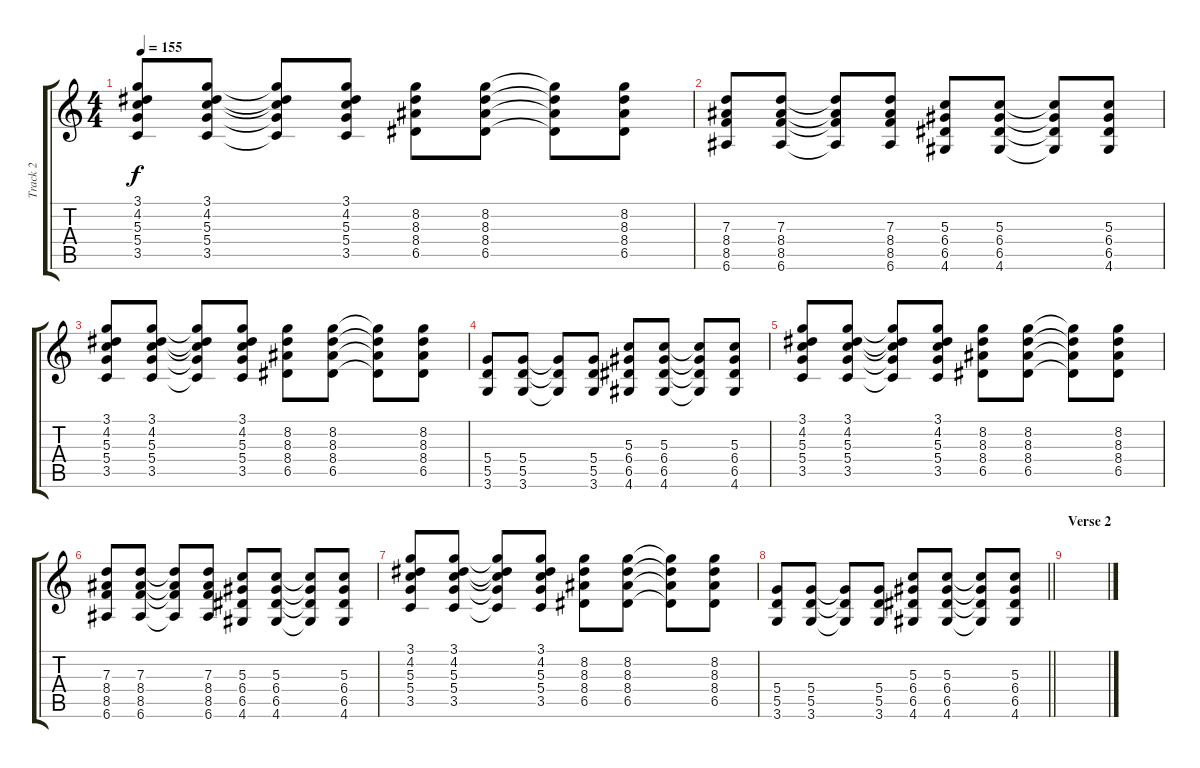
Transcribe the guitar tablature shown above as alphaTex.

\track ("Track 2" "Track 2") {instrument overdrivenguitar}
\staff {score tabs}
\tuning (E4 B3 G3 D3 A2 E2) {hide}
\ts (4 4)
\tempo 155
\clef g2
\ks c
(3.1 4.2 5.3 5.4 3.5).8{dy f} (3.1 4.2 5.3 5.4 3.5).8 (3.1{t} 4.2{t} 5.3{t} 5.4{t} 3.5{t}).8 (3.1 4.2 5.3 5.4 3.5).8 (8.2 8.3 8.4 6.5).8 (8.2 8.3 8.4 6.5).8 (8.2{t} 8.3{t} 8.4{t} 6.5{t}).8 (8.2 8.3 8.4 6.5).8 |
(7.3 8.4 8.5 6.6).8 (7.3 8.4 8.5 6.6).8 (7.3{t} 8.4{t} 8.5{t} 6.6{t}).8 (7.3 8.4 8.5 6.6).8 (5.3 6.4 6.5 4.6).8 (5.3 6.4 6.5 4.6).8 (5.3{t} 6.4{t} 6.5{t} 4.6{t}).8 (5.3 6.4 6.5 4.6).8 |
(3.1 4.2 5.3 5.4 3.5).8 (3.1 4.2 5.3 5.4 3.5).8 (3.1{t} 4.2{t} 5.3{t} 5.4{t} 3.5{t}).8 (3.1 4.2 5.3 5.4 3.5).8 (8.2 8.3 8.4 6.5).8 (8.2 8.3 8.4 6.5).8 (8.2{t} 8.3{t} 8.4{t} 6.5{t}).8 (8.2 8.3 8.4 6.5).8 |
(5.4 5.5 3.6).8 (5.4 5.5 3.6).8 (5.4{t} 5.5{t} 3.6{t}).8 (5.4 5.5 3.6).8 (5.3 6.4 6.5 4.6).8 (5.3 6.4 6.5 4.6).8 (5.3{t} 6.4{t} 6.5{t} 4.6{t}).8 (5.3 6.4 6.5 4.6).8 |
(3.1 4.2 5.3 5.4 3.5).8 (3.1 4.2 5.3 5.4 3.5).8 (3.1{t} 4.2{t} 5.3{t} 5.4{t} 3.5{t}).8 (3.1 4.2 5.3 5.4 3.5).8 (8.2 8.3 8.4 6.5).8 (8.2 8.3 8.4 6.5).8 (8.2{t} 8.3{t} 8.4{t} 6.5{t}).8 (8.2 8.3 8.4 6.5).8 |
(7.3 8.4 8.5 6.6).8 (7.3 8.4 8.5 6.6).8 (7.3{t} 8.4{t} 8.5{t} 6.6{t}).8 (7.3 8.4 8.5 6.6).8 (5.3 6.4 6.5 4.6).8 (5.3 6.4 6.5 4.6).8 (5.3{t} 6.4{t} 6.5{t} 4.6{t}).8 (5.3 6.4 6.5 4.6).8 |
(3.1 4.2 5.3 5.4 3.5).8 (3.1 4.2 5.3 5.4 3.5).8 (3.1{t} 4.2{t} 5.3{t} 5.4{t} 3.5{t}).8 (3.1 4.2 5.3 5.4 3.5).8 (8.2 8.3 8.4 6.5).8 (8.2 8.3 8.4 6.5).8 (8.2{t} 8.3{t} 8.4{t} 6.5{t}).8 (8.2 8.3 8.4 6.5).8 |
\barLineRight lightlight
(5.4 5.5 3.6).8 (5.4 5.5 3.6).8 (5.4{t} 5.5{t} 3.6{t}).8 (5.4 5.5 3.6).8 (5.3 6.4 6.5 4.6).8 (5.3 6.4 6.5 4.6).8 (5.3{t} 6.4{t} 6.5{t} 4.6{t}).8 (5.3 6.4 6.5 4.6).8 |
\section ("" "Verse 2")
